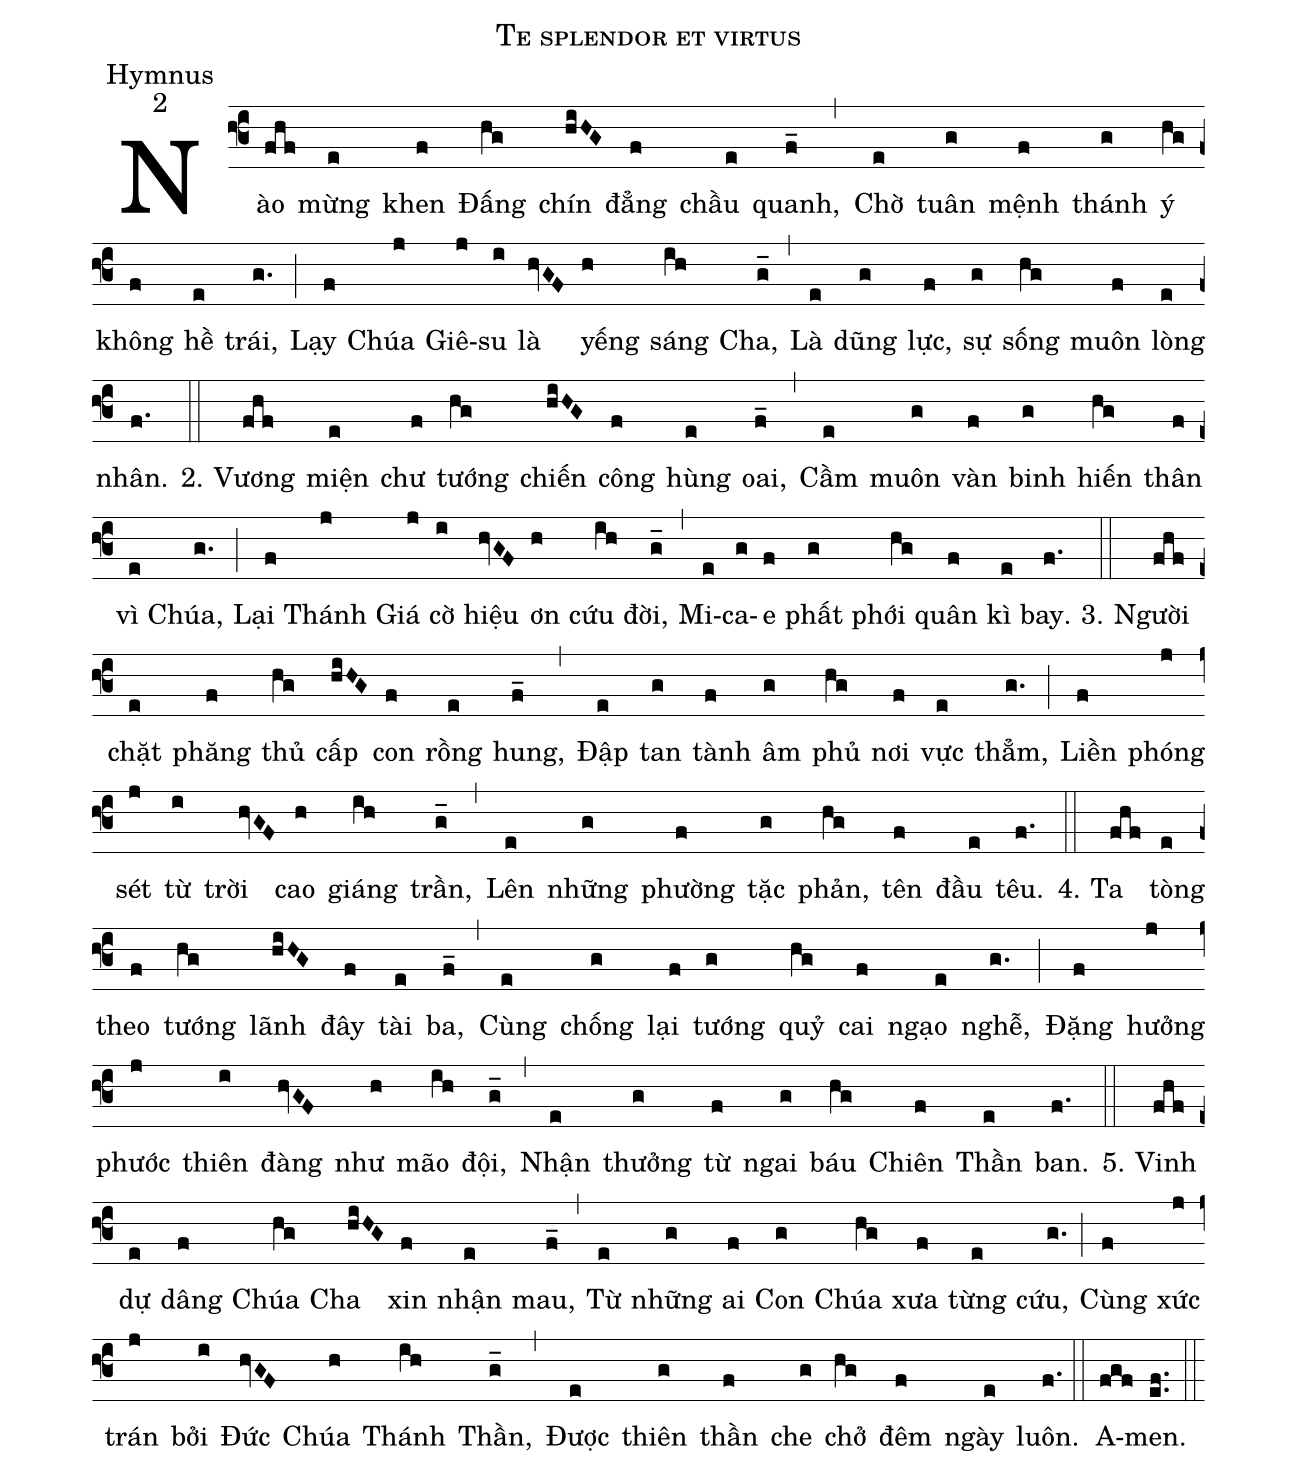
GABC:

name:Te splendor et virtus;
office-part:Hymnus;
mode:2;
%%
(f3)Nào(fhf) mừng(e) khen(f) Đấng(hg) chín(hiHG) đẳng(f) chầu(e) quanh,(f_) (,)
Chờ(e) tuân(g) mệnh(f) thánh(g) ý(hg) không(f) hề(e) trái,(g.) (;)
Lạy(f) Chúa(j) Giê-(j)su(i) là(hvGF) yếng(h) sáng(ih) Cha,(g_) (,)
Là(e) dũng(g) lực,(f) sự(g) sống(hg) muôn(f) lòng(e) nhân.(f.) (::)

2. Vương(fhf) miện(e) chư(f) tướng(hg) chiến(hiHG) công(f) hùng(e) oai,(f_) (,)
Cầm(e) muôn(g) vàn(f) binh(g) hiến(hg) thân(f) vì(e) Chúa,(g.) (;)
Lại(f) Thánh(j) Giá(j) cờ(i) hiệu(hvGF) ơn(h) cứu(ih) đời,(g_) (,)
Mi-(e)ca-(g)e(f) phất(g) phới(hg) quân(f) kì(e) bay.(f.) (::)

3. Người(fhf) chặt(e) phăng(f) thủ(hg) cấp(hiHG) con(f) rồng(e) hung,(f_) (,)
Đập(e) tan(g) tành(f) âm(g) phủ(hg) nơi(f) vực(e) thẳm,(g.) (;)
Liền(f) phóng(j) sét(j) từ(i) trời(hvGF) cao(h) giáng(ih) trần,(g_) (,)
Lên(e) những(g) phường(f) tặc(g) phản,(hg) tên(f) đầu(e) têu.(f.) (::)

4. Ta(fhf) tòng(e) theo(f) tướng(hg) lãnh(hiHG) đây(f) tài(e) ba,(f_) (,)
Cùng(e) chống(g) lại(f) tướng(g) quỷ(hg) cai(f) ngạo(e) nghễ,(g.) (;)
Đặng(f) hưởng(j) phước(j) thiên(i) đàng(hvGF) như(h) mão(ih) đội,(g_) (,)
Nhận(e) thưởng(g) từ(f) ngai(g) báu(hg) Chiên(f) Thần(e) ban.(f.) (::)

5. Vinh(fhf) dự(e) dâng(f) Chúa(hg) Cha(hiHG) xin(f) nhận(e) mau,(f_) (,)
Từ(e) những(g) ai(f) Con(g) Chúa(hg) xưa(f) từng(e) cứu,(g.) (;)
Cùng(f) xức(j) trán(j) bởi(i) Đức(hvGF) Chúa(h) Thánh(ih) Thần,(g_) (,)
Được(e) thiên(g) thần(f) che(g) chở(hg) đêm(f) ngày(e) luôn.(f.) (::)
A-(fgf)men.(ef..) (::)
